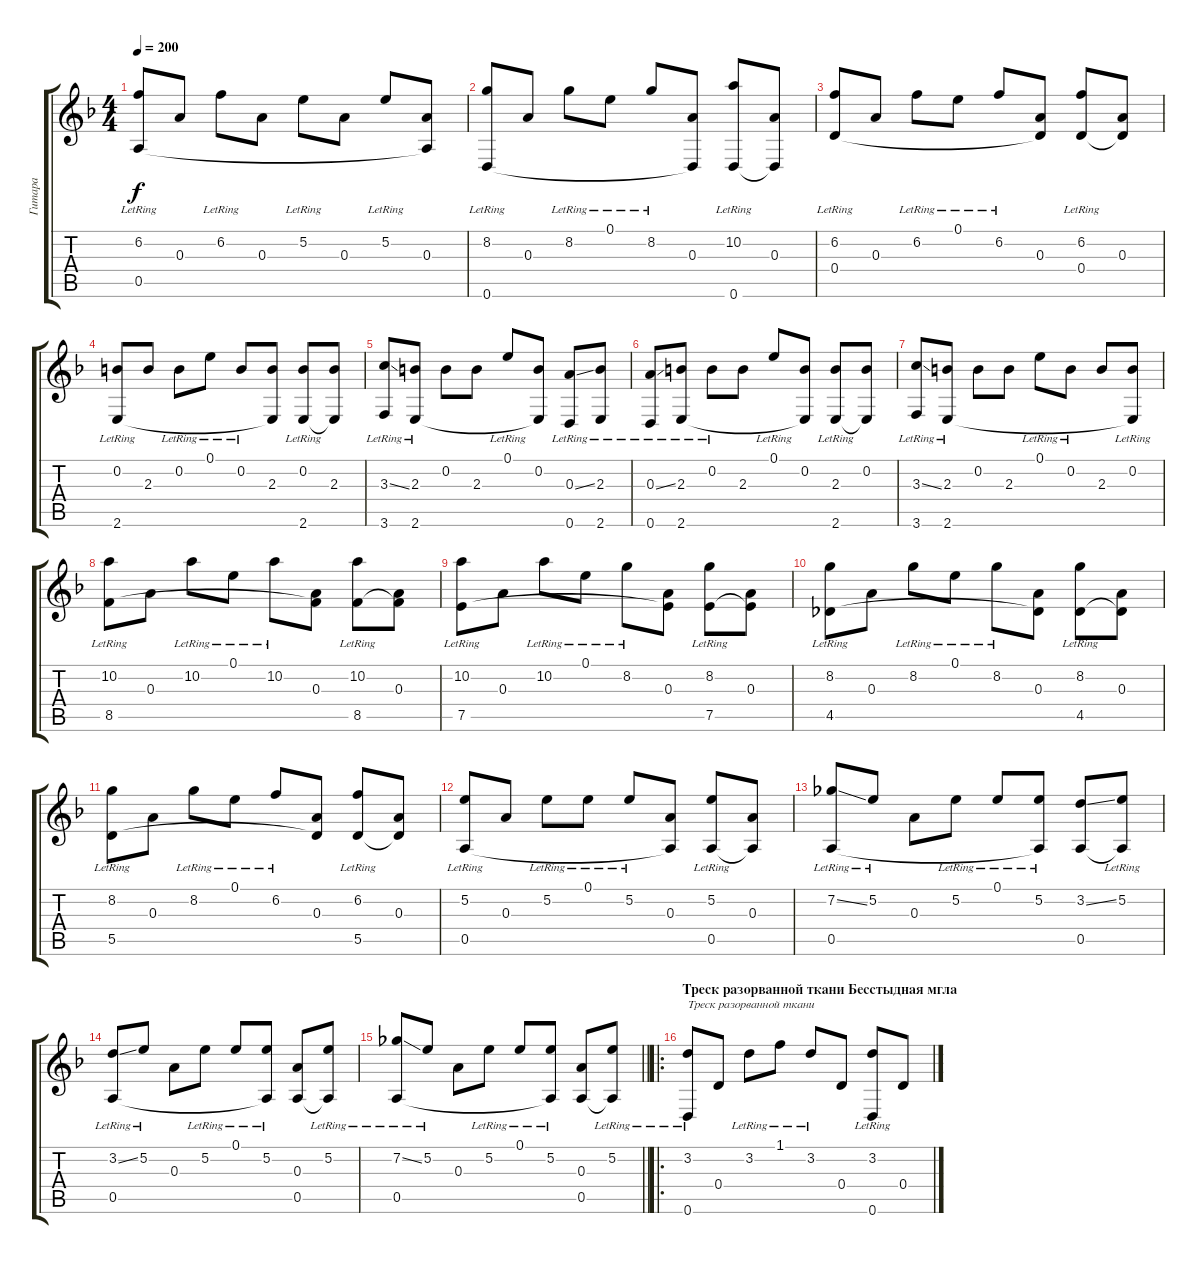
\track ("Гитара" "Гитара") {instrument acousticguitarnylon}
\staff {score tabs}
\tuning (E4 B3 A3 D3 A2 D2) {hide}
\ts (4 4)
\tempo 200
\clef g2
\ks f
(6.2{lr} 0.5{lr}).8{dy f} 0.3.8 6.2{lr}.8 0.3.8 5.2{lr}.8 0.3.8 5.2{lr}.8 (0.3 0.5{t}).8 |
(8.2{lr} 0.6{lr}).8 0.3.8 8.2{lr}.8 0.1{lr}.8 8.2{lr}.8 (0.3 0.6{t}).8 (10.2{lr} 0.6).8 (0.3 0.6{t}).8 |
(6.2{lr} 0.4{lr}).8 0.3.8 6.2{lr}.8 0.1{lr}.8 6.2{lr}.8 (0.3 0.4{t}).8 (6.2{lr} 0.4{lr}).8 (0.3 0.4{t}).8 |
(0.2{lr} 2.6{lr}).8 2.3.8 0.2{lr}.8 0.1{lr}.8 0.2{lr}.8 (2.3 2.6{t}).8 (0.2{lr} 2.6).8 (2.3 2.6{t}).8 |
(3.3{ss} 3.6{lr}).8 (2.3 2.6{lr}).8 0.2.8 2.3.8 0.1{lr}.8 (0.2 2.6{t}).8 (0.3{ss} 0.6{lr}).8 (2.3 2.6{lr}).8 |
(0.3{ss} 0.6{lr}).8 (2.3 2.6{lr}).8 0.2{lr}.8 2.3.8 0.1{lr}.8 (0.2 2.6{t}).8 (2.3 2.6{lr}).8 (0.2 2.6{t}).8 |
(3.3{ss} 3.6{lr}).8 (2.3 2.6{lr}).8 0.2.8 2.3.8 0.1{lr}.8 0.2{lr}.8 2.3.8 (0.2{lr} 2.6{t}).8 |
(10.2{lr} 8.5{lr}).8 0.3.8 10.2{lr}.8 0.1{lr}.8 10.2{lr}.8 (0.3 8.5{t}).8 (10.2{lr} 8.5).8 (0.3 8.5{t}).8 |
(10.2{lr} 7.5{lr}).8 0.3.8 10.2{lr}.8 0.1{lr}.8 8.2{lr}.8 (0.3 7.5{t}).8 (8.2{lr} 7.5).8 (0.3 7.5{t}).8 |
(8.2{lr} 4.5{lr}).8 0.3.8 8.2{lr}.8 0.1{lr}.8 8.2{lr}.8 (0.3 4.5{t}).8 (8.2{lr} 4.5).8 (0.3 4.5{t}).8 |
(8.2{lr} 5.5{lr}).8 0.3.8 8.2{lr}.8 0.1{lr}.8 6.2{lr}.8 (0.3 5.5{t}).8 (6.2{lr} 5.5).8 (0.3 5.5{t}).8 |
(5.2{lr} 0.5{lr}).8 0.3.8 5.2{lr}.8 0.1{lr}.8 5.2{lr}.8 (0.3 0.5{t}).8 (5.2{lr} 0.5).8 (0.3 0.5{t}).8 |
(7.2{ss} 0.5{lr}).8 5.2{lr}.8 0.3.8 5.2{lr}.8 0.1{lr}.8 (5.2{lr} 0.5{t}).8 (3.2{ss} 0.5).8 (5.2{lr} 0.5{t}).8 |
(3.2{ss} 0.5{lr}).8 5.2{lr}.8 0.3.8 5.2{lr}.8 0.1{lr}.8 (5.2{lr} 0.5{t}).8 (0.3 0.5).8 (5.2{lr} 0.5{t}).8 |
\barLineRight lightlight
(7.2{ss} 0.5{lr}).8 5.2{lr}.8 0.3.8 5.2{lr}.8 0.1{lr}.8 (5.2{lr} 0.5{t}).8 (0.3 0.5).8 (5.2{lr} 0.5{t}).8 |
\ro
\section ("" "Треск разорванной ткани Бесстыдная мгла")
(3.2{lr} 0.6{lr}).8{txt "Треск разорванной ткани"} 0.4.8 3.2{lr}.8 1.1{lr}.8 3.2{lr}.8 0.4.8 (3.2{lr} 0.6).8 0.4.8
